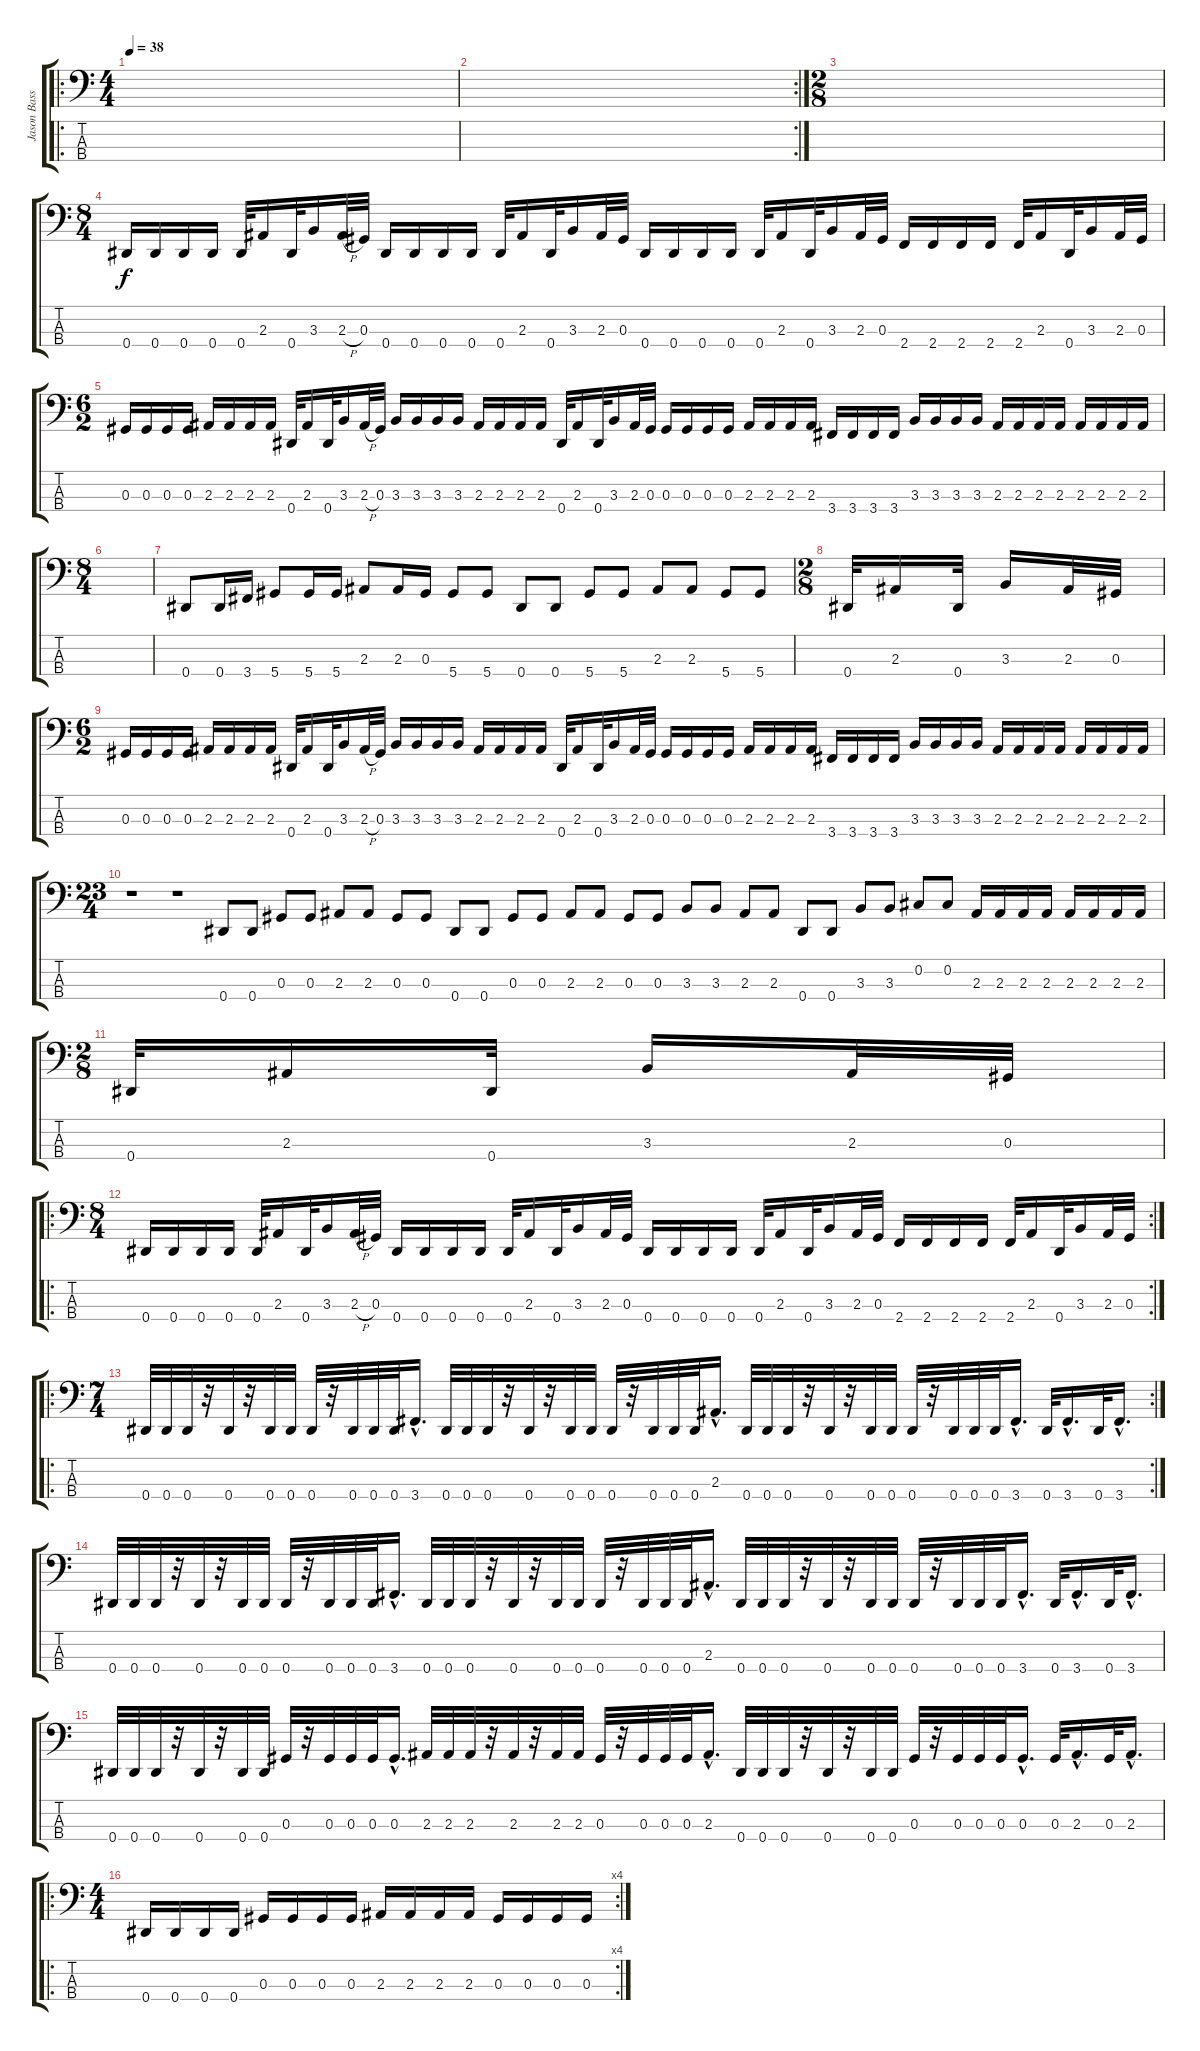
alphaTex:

\track ("Jason Bass" "Jason Bass") {instrument electricbasspick}
\staff {score tabs}
\tuning (Gb2 Db2 Ab1 Eb1) {hide}
\ro
\ts (4 4)
\tempo 38
\clef f4
\ks c
|
\rc 2
|
\ts (2 8)
|
\ts (8 4)
0.4.16 0.4.16 0.4.16 0.4.16 0.4.32 2.3.16 0.4.32 3.3.16 2.3{h}.32 0.3.32 0.4.16 0.4.16 0.4.16 0.4.16 0.4.32 2.3.16 0.4.32 3.3.16 2.3.32 0.3.32 0.4.16 0.4.16 0.4.16 0.4.16 0.4.32 2.3.16 0.4.32 3.3.16 2.3.32 0.3.32 2.4.16 2.4.16 2.4.16 2.4.16 2.4.32 2.3.16 0.4.32 3.3.16 2.3.32 0.3.32 |
\ts (6 2)
0.3.16 0.3.16 0.3.16 0.3.16 2.3.16 2.3.16 2.3.16 2.3.16 0.4.32 2.3.16 0.4.32 3.3.16 2.3{h}.32 0.3.32 3.3.16 3.3.16 3.3.16 3.3.16 2.3.16 2.3.16 2.3.16 2.3.16 0.4.32 2.3.16 0.4.32 3.3.16 2.3.32 0.3.32 0.3.16 0.3.16 0.3.16 0.3.16 2.3.16 2.3.16 2.3.16 2.3.16 3.4.16 3.4.16 3.4.16 3.4.16 3.3.16 3.3.16 3.3.16 3.3.16 2.3.16 2.3.16 2.3.16 2.3.16 2.3.16 2.3.16 2.3.16 2.3.16 |
\ts (8 4)
|
0.4.8 0.4.16 3.4.16 5.4.8 5.4.16 5.4.16 2.3.8 2.3.16 0.3.16 5.4.8 5.4.8 0.4.8 0.4.8 5.4.8 5.4.8 2.3.8 2.3.8 5.4.8 5.4.8 |
\ts (2 8)
0.4.32 2.3.16 0.4.32 3.3.16 2.3.32 0.3.32 |
\ts (6 2)
0.3.16 0.3.16 0.3.16 0.3.16 2.3.16 2.3.16 2.3.16 2.3.16 0.4.32 2.3.16 0.4.32 3.3.16 2.3{h}.32 0.3.32 3.3.16 3.3.16 3.3.16 3.3.16 2.3.16 2.3.16 2.3.16 2.3.16 0.4.32 2.3.16 0.4.32 3.3.16 2.3.32 0.3.32 0.3.16 0.3.16 0.3.16 0.3.16 2.3.16 2.3.16 2.3.16 2.3.16 3.4.16 3.4.16 3.4.16 3.4.16 3.3.16 3.3.16 3.3.16 3.3.16 2.3.16 2.3.16 2.3.16 2.3.16 2.3.16 2.3.16 2.3.16 2.3.16 |
\ts (23 4)
r.1 r.1 0.4.8 0.4.8 0.3.8 0.3.8 2.3.8 2.3.8 0.3.8 0.3.8 0.4.8 0.4.8 0.3.8 0.3.8 2.3.8 2.3.8 0.3.8 0.3.8 3.3.8 3.3.8 2.3.8 2.3.8 0.4.8 0.4.8 3.3.8 3.3.8 0.2.8 0.2.8 2.3.16 2.3.16 2.3.16 2.3.16 2.3.16 2.3.16 2.3.16 2.3.16 |
\ts (2 8)
0.4.32 2.3.16 0.4.32 3.3.16 2.3.32 0.3.32 |
\ro
\rc 2
\ts (8 4)
0.4.16 0.4.16 0.4.16 0.4.16 0.4.32 2.3.16 0.4.32 3.3.16 2.3{h}.32 0.3.32 0.4.16 0.4.16 0.4.16 0.4.16 0.4.32 2.3.16 0.4.32 3.3.16 2.3.32 0.3.32 0.4.16 0.4.16 0.4.16 0.4.16 0.4.32 2.3.16 0.4.32 3.3.16 2.3.32 0.3.32 2.4.16 2.4.16 2.4.16 2.4.16 2.4.32 2.3.16 0.4.32 3.3.16 2.3.32 0.3.32 |
\ro
\rc 2
\ts (7 4)
0.4.32 0.4.32 0.4.32 r.32 0.4.32 r.32 0.4.32 0.4.32 0.4.32 r.32 0.4.32 0.4.32 0.4.32 3.4{hac}.16{d} 0.4.32 0.4.32 0.4.32 r.32 0.4.32 r.32 0.4.32 0.4.32 0.4.32 r.32 0.4.32 0.4.32 0.4.32 2.3{hac}.16{d} 0.4.32 0.4.32 0.4.32 r.32 0.4.32 r.32 0.4.32 0.4.32 0.4.32 r.32 0.4.32 0.4.32 0.4.32 3.4{hac}.16{d} 0.4.32 3.4{hac}.16{d} 0.4.32 3.4{hac}.16{d} |
0.4.32 0.4.32 0.4.32 r.32 0.4.32 r.32 0.4.32 0.4.32 0.4.32 r.32 0.4.32 0.4.32 0.4.32 3.4{hac}.16{d} 0.4.32 0.4.32 0.4.32 r.32 0.4.32 r.32 0.4.32 0.4.32 0.4.32 r.32 0.4.32 0.4.32 0.4.32 2.3{hac}.16{d} 0.4.32 0.4.32 0.4.32 r.32 0.4.32 r.32 0.4.32 0.4.32 0.4.32 r.32 0.4.32 0.4.32 0.4.32 3.4{hac}.16{d} 0.4.32 3.4{hac}.16{d} 0.4.32 3.4{hac}.16{d} |
0.4.32 0.4.32 0.4.32 r.32 0.4.32 r.32 0.4.32 0.4.32 0.3.32 r.32 0.3.32 0.3.32 0.3.32 0.3{hac}.16{d} 2.3.32 2.3.32 2.3.32 r.32 2.3.32 r.32 2.3.32 2.3.32 0.3.32 r.32 0.3.32 0.3.32 0.3.32 2.3{hac}.16{d} 0.4.32 0.4.32 0.4.32 r.32 0.4.32 r.32 0.4.32 0.4.32 0.3.32 r.32 0.3.32 0.3.32 0.3.32 0.3{hac}.16{d} 0.3.32 2.3{hac}.16{d} 0.3.32 2.3{hac}.16{d} |
\ro
\rc 4
\ts (4 4)
0.4.16 0.4.16 0.4.16 0.4.16 0.3.16 0.3.16 0.3.16 0.3.16 2.3.16 2.3.16 2.3.16 2.3.16 0.3.16 0.3.16 0.3.16 0.3.16
